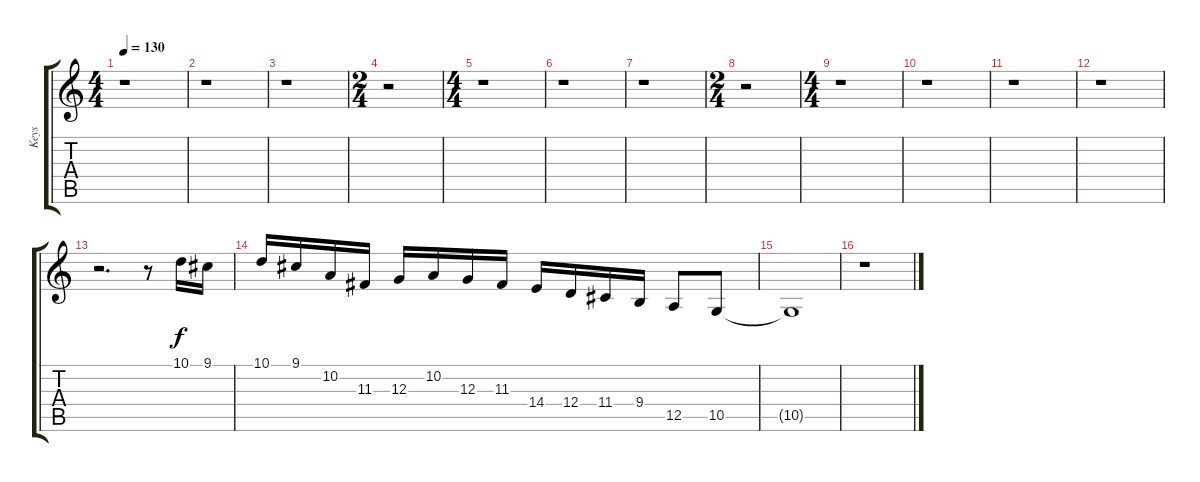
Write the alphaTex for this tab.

\track ("Keys" "Keys") {instrument synthstrings2}
\staff {score tabs}
\tuning (E4 B3 G3 D3 A2 E2) {hide}
\ts (4 4)
\tempo 130
\clef g2
\ks c
r.1{dy f} |
r.1 |
r.1 |
\ts (2 4)
r.2 |
\ts (4 4)
r.1 |
r.1 |
r.1 |
\ts (2 4)
r.2 |
\ts (4 4)
r.1 |
r.1 |
r.1 |
r.1 |
r.2{d} r.8 10.1.16 9.1.16 |
10.1.16 9.1.16 10.2.16 11.3.16 12.3.16 10.2.16 12.3.16 11.3.16 14.4.16 12.4.16 11.4.16 9.4.16 12.5.8 10.5.8 |
10.5{t}.1 |
r.1
